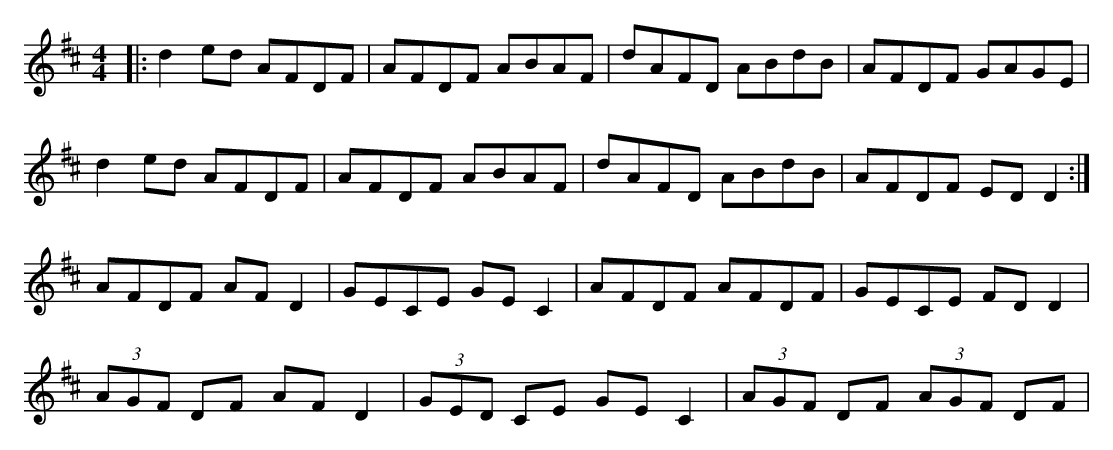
X:1
M:4/4
K:D
|:d2 ed AFDF|AFDF ABAF|dAFD ABdB|AFDF GAGE|
d2 ed AFDF|AFDF ABAF|dAFD ABdB|AFDF ED D2:|
AFDF AF D2|GECE GE C2|AFDF AFDF|GECE FD D2|
(3AGF DF AF D2|(3GED CE GE C2|(3AGF DF (3AGF DF|
